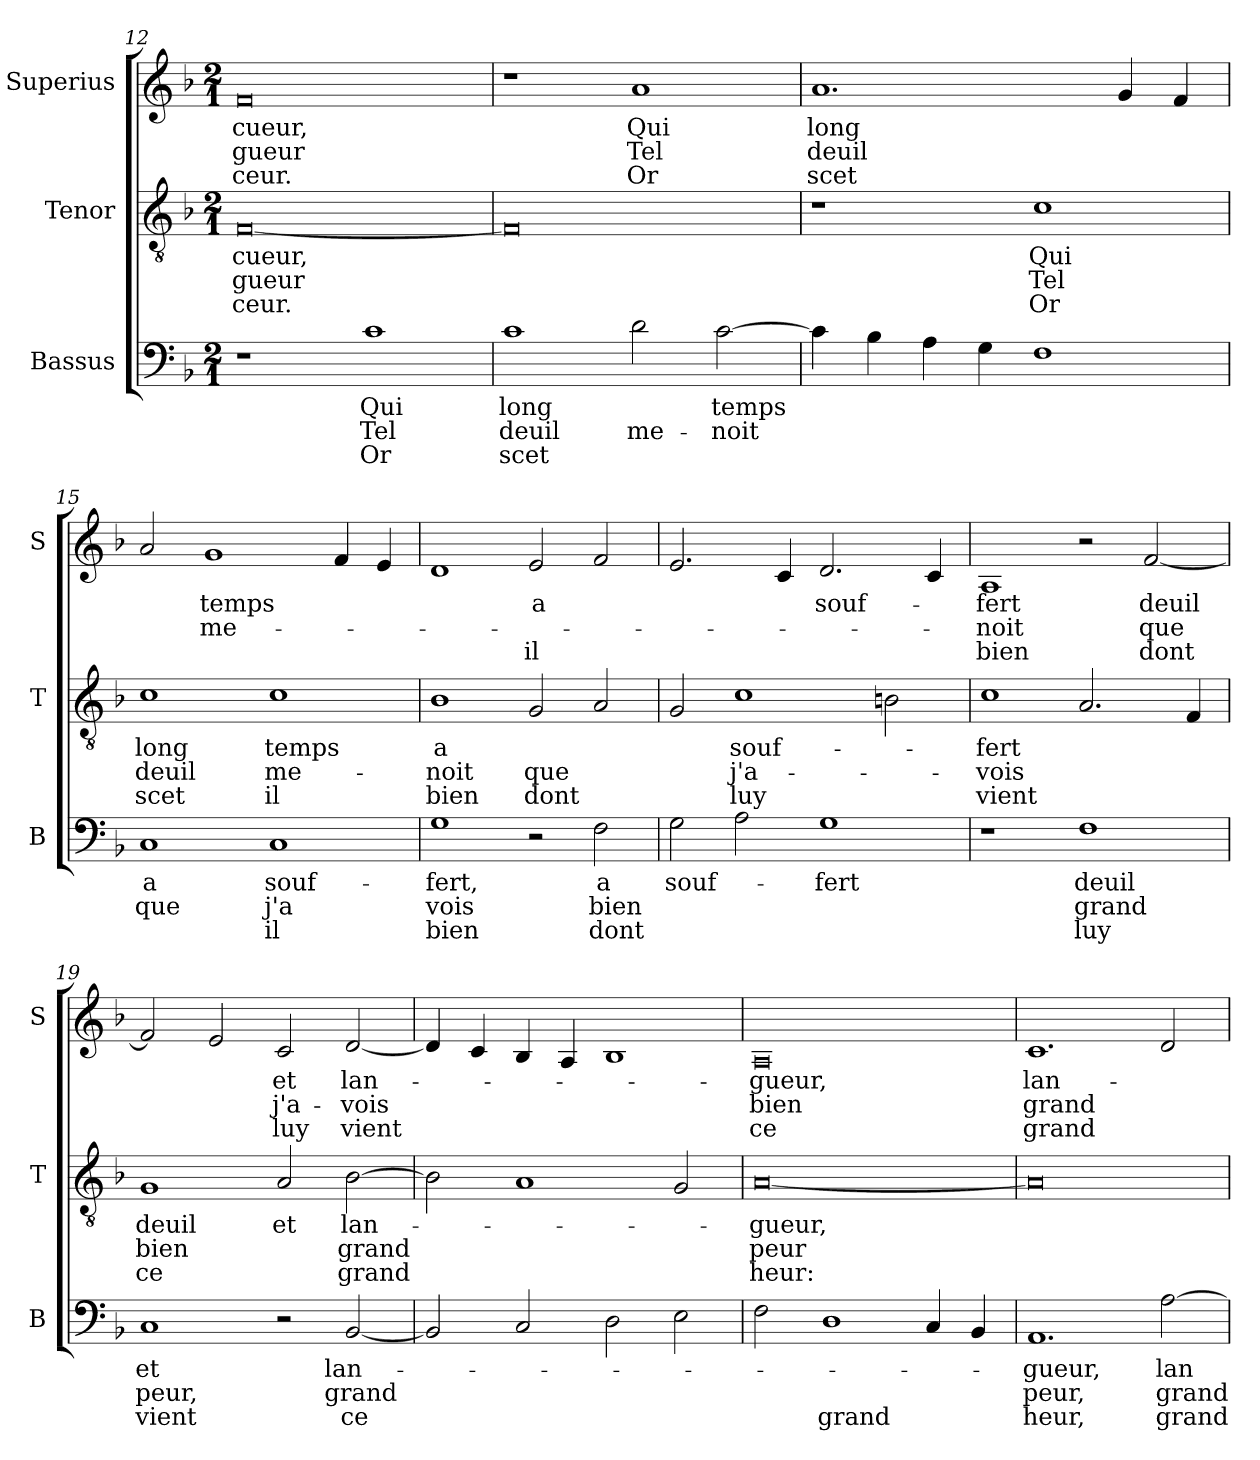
**kern	**text	**text	**text	**kern	**text	**text	**text	**kern	**text	**text	**text
*part3	*part3	*part3	*part3	*part2	*part2	*part2	*part2	*part1	*part1	*part1	*part1
*staff3	*staff3	*staff3	*staff3	*staff2	*staff2	*staff2	*staff2	*staff1	*staff1	*staff1	*staff1
*I"Bassus	*	*	*	*I"Tenor	*	*	*	*I"Superius	*	*	*
*I'B	*	*	*	*I'T	*	*	*	*I'S	*	*	*
*clefF4	*	*	*	*clefGv2	*	*	*	*clefG2	*	*	*
*k[b-]	*	*	*	*k[b-]	*	*	*	*k[b-]	*	*	*
*F:	*	*	*	*F:	*	*	*	*F:	*	*	*
*M2/1	*	*	*	*M2/1	*	*	*	*M2/1	*	*	*
=12	=12	=12	=12	=12	=12	=12	=12	=12	=12	=12	=12
!	!	!	!	!	!	!LO:LY:i	!LO:LY:i	!	!LO:LY:i	!LO:LY:i	!LO:LY:i
1r	.	.	.	[0F	cueur,	-gueur	-ceur.	0f	cueur,	-gueur	-ceur.
!	!LO:LY:i	!LO:LY:i	!LO:LY:i	!	!	!	!	!	!	!	!
1c	Qui	Tel	Or	.	.	.	.	.	.	.	.
=13	=13	=13	=13	=13	=13	=13	=13	=13	=13	=13	=13
!	!LO:LY:i	!LO:LY:i	!LO:LY:i	!	!	!	!	!	!	!	!
1c	long	deuil	scet	0F]	.	.	.	1r	.	.	.
!	!	!LO:LY:i	!	!	!	!	!	!	!LO:LY:i	!LO:LY:i	!LO:LY:i
2d	.	me-	.	.	.	.	.	1a	Qui	Tel	Or
!	!LO:LY:i	!LO:LY:i	!	!	!	!	!	!	!	!	!
[2c	temps	-noit	.	.	.	.	.	.	.	.	.
=14	=14	=14	=14	=14	=14	=14	=14	=14	=14	=14	=14
!	!	!	!	!	!	!	!	!	!LO:LY:i	!LO:LY:i	!LO:LY:i
4c]	.	.	.	1r	.	.	.	1.a	long	deuil	scet
4B-	.	.	.	.	.	.	.	.	.	.	.
4A	.	.	.	.	.	.	.	.	.	.	.
4G	.	.	.	.	.	.	.	.	.	.	.
!	!	!	!	!	!	!LO:LY:i	!LO:LY:i	!	!	!	!
1F	.	.	.	1c	Qui	Tel	Or	.	.	.	.
.	.	.	.	.	.	.	.	4g	.	.	.
.	.	.	.	.	.	.	.	4f	.	.	.
=15	=15	=15	=15	=15	=15	=15	=15	=15	=15	=15	=15
!	!LO:LY:i	!LO:LY:i	!	!	!	!LO:LY:i	!LO:LY:i	!	!	!	!
1C	a	que	.	1c	long	deuil	scet	2a	.	.	.
!	!	!	!	!	!	!	!	!	!LO:LY:i	!LO:LY:i	!
.	.	.	.	.	.	.	.	1g	temps	me-	.
!	!LO:LY:i	!LO:LY:i	!LO:LY:i	!	!	!LO:LY:i	!LO:LY:i	!	!	!	!
1C	souf-	j'a	il	1c	temps	me-	il	.	.	.	.
.	.	.	.	.	.	.	.	4f	.	.	.
.	.	.	.	.	.	.	.	4e	.	.	.
=16	=16	=16	=16	=16	=16	=16	=16	=16	=16	=16	=16
!	!LO:LY:i	!LO:LY:i	!LO:LY:i	!	!	!LO:LY:i	!LO:LY:i	!	!	!	!
1G	-fert,	vois	bien	1B-	a	-noit	bien	1d	.	.	.
!	!	!	!	!	!	!LO:LY:i	!LO:LY:i	!	!LO:LY:i	!	!LO:LY:i
2r	.	.	.	2G	.	que	dont	2e	a	.	il
!	!LO:LY:i	!LO:LY:i	!LO:LY:i	!	!	!	!	!	!	!	!
2F	a	bien	dont	2A	.	.	.	2f	.	.	.
=17	=17	=17	=17	=17	=17	=17	=17	=17	=17	=17	=17
!	!LO:LY:i	!	!	!	!	!	!	!	!	!	!
2G	souf-	.	.	2G	.	.	.	2.e	.	.	.
!	!	!	!	!	!	!LO:LY:i	!LO:LY:i	!	!	!	!
2A	.	.	.	1c	souf-	j'a-	luy	.	.	.	.
.	.	.	.	.	.	.	.	4c	.	.	.
!	!LO:LY:i	!	!	!	!	!	!	!	!LO:LY:i	!	!
1G	-fert	.	.	.	.	.	.	2.d	souf-	.	.
.	.	.	.	2Bn	.	.	.	.	.	.	.
.	.	.	.	.	.	.	.	4c	.	.	.
=18	=18	=18	=18	=18	=18	=18	=18	=18	=18	=18	=18
!	!	!	!	!	!	!LO:LY:i	!LO:LY:i	!	!LO:LY:i	!LO:LY:i	!LO:LY:i
1r	.	.	.	1c	-fert	-vois	vient	1A	-fert	-noit	bien
!	!LO:LY:i	!LO:LY:i	!LO:LY:i	!	!	!	!	!	!	!	!
1F	deuil	grand	luy	2.A	.	.	.	2r	.	.	.
!	!	!	!	!	!	!	!	!	!LO:LY:i	!LO:LY:i	!LO:LY:i
.	.	.	.	.	.	.	.	[2f	deuil	que	dont
.	.	.	.	4F	.	.	.	.	.	.	.
=19	=19	=19	=19	=19	=19	=19	=19	=19	=19	=19	=19
!	!LO:LY:i	!LO:LY:i	!LO:LY:i	!	!	!LO:LY:i	!LO:LY:i	!	!	!	!
1C	et	peur,	vient	1G	deuil	bien	ce	2f]	.	.	.
.	.	.	.	.	.	.	.	2e	.	.	.
!	!	!	!	!	!	!	!	!	!LO:LY:i	!LO:LY:i	!LO:LY:i
2r	.	.	.	2A	et	.	.	2c	et	j'a-	luy
!	!LO:LY:i	!LO:LY:i	!LO:LY:i	!	!	!LO:LY:i	!LO:LY:i	!	!LO:LY:i	!LO:LY:i	!LO:LY:i
[2BB-	lan-	grand	ce	[2B-	lan-	grand	grand	[2d	lan-	-vois	vient
=20	=20	=20	=20	=20	=20	=20	=20	=20	=20	=20	=20
2BB-]	.	.	.	2B-]	.	.	.	4d]	.	.	.
.	.	.	.	.	.	.	.	4c	.	.	.
2C	.	.	.	1A	.	.	.	4B-	.	.	.
.	.	.	.	.	.	.	.	4A	.	.	.
2D	.	.	.	.	.	.	.	1B-	.	.	.
2E	.	.	.	2G	.	.	.	.	.	.	.
=21	=21	=21	=21	=21	=21	=21	=21	=21	=21	=21	=21
!	!	!	!	!	!	!LO:LY:i	!LO:LY:i	!	!LO:LY:i	!LO:LY:i	!LO:LY:i
2F	.	.	.	[0A	-gueur,	peur	heur:	0A	-gueur,	bien	ce
!	!	!	!LO:LY:i	!	!	!	!	!	!	!	!
1D	.	.	grand	.	.	.	.	.	.	.	.
4C	.	.	.	.	.	.	.	.	.	.	.
4BB-	.	.	.	.	.	.	.	.	.	.	.
=22	=22	=22	=22	=22	=22	=22	=22	=22	=22	=22	=22
!	!LO:LY:i	!LO:LY:i	!LO:LY:i	!	!	!	!	!	!LO:LY:i	!LO:LY:i	!LO:LY:i
1.AA	-gueur,	peur,	heur,	0A]	.	.	.	1.c	lan-	grand	grand
!	!LO:LY:i	!LO:LY:i	!LO:LY:i	!	!	!	!	!	!	!	!
[2A	lan-	grand	grand	.	.	.	.	2d	.	.	.
=	=	=	=	=	=	=	=	=	=	=	=
*-	*-	*-	*-	*-	*-	*-	*-	*-	*-	*-	*-
